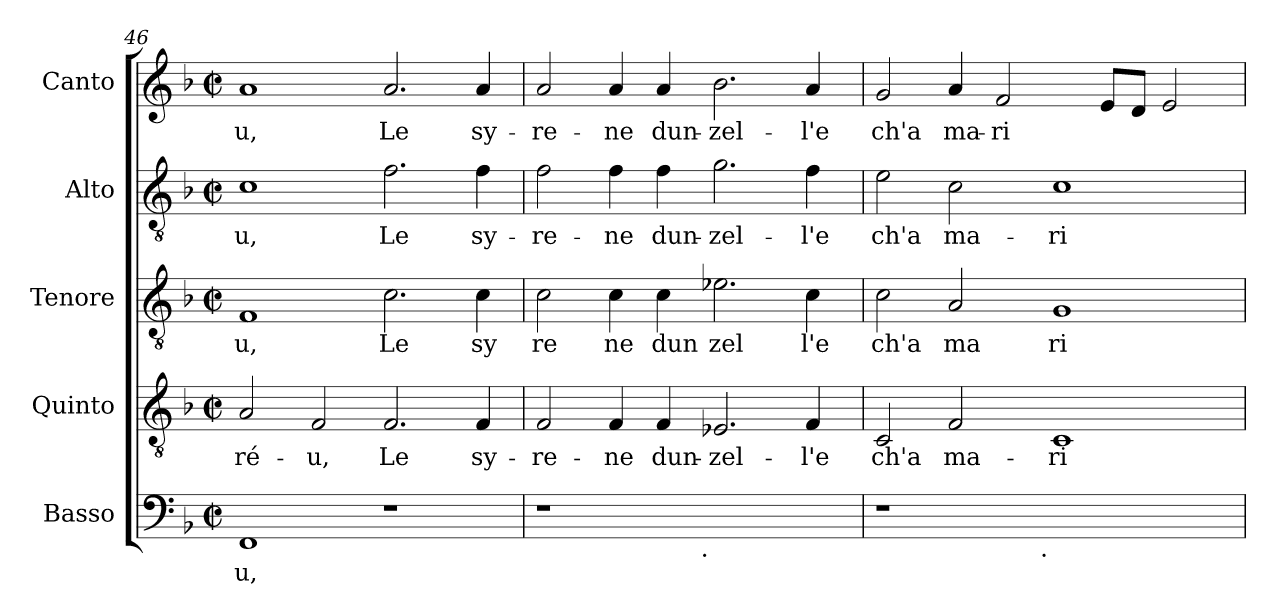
**kern	**text	**kern	**text	**kern	**text	**kern	**text	**kern	**text
*part5	*part5	*part4	*part4	*part3	*part3	*part2	*part2	*part1	*part1
*staff5	*staff5	*staff4	*staff4	*staff3	*staff3	*staff2	*staff2	*staff1	*staff1
*I"Basso	*	*I"Quinto	*	*I"Tenore	*	*I"Alto	*	*I"Canto	*
*I'Basso	*	*I'Quinto	*	*I'Tenore	*	*I'Alto	*	*I'Canto	*
*clefF4	*	*clefGv2	*	*clefGv2	*	*clefGv2	*	*clefG2	*
*k[b-]	*	*k[b-]	*	*k[b-]	*	*k[b-]	*	*k[b-]	*
*F:	*	*F:	*	*F:	*	*F:	*	*F:	*
*M2/2	*	*M2/2	*	*M2/2	*	*M2/2	*	*M2/2	*
*met(c|)	*	*met(c|)	*	*met(c|)	*	*met(c|)	*	*met(c|)	*
=46	=46	=46	=46	=46	=46	=46	=46	=46	=46
!	!LO:LY:b:cj	!	!LO:LY:b:cj	!	!LO:LY:b:cj	!	!LO:LY:b:cj	!	!LO:LY:b:cj
1FF	-u,	2A/	-ré-	1F	u,	1c	-u,	1a	-u,
!	!	!	!LO:LY:b:cj	!	!	!	!	!	!
.	.	2F/	-u,	.	.	.	.	.	.
!	!	!	!LO:LY:b:cj	!	!LO:LY:b:cj	!	!LO:LY:b:cj	!	!LO:LY:b:cj
1r	.	2.F/	Le	2.c\	Le	2.f\	Le	2.a/	Le
!	!	!	!LO:LY:b:cj	!	!LO:LY:b:cj	!	!LO:LY:b:cj	!	!LO:LY:b:cj
.	.	4F/	sy-	4c\	sy	4f\	sy-	4a/	sy-
=47	=47	=47	=47	=47	=47	=47	=47	=47	=47
!	!	!	!LO:LY:b:cj	!	!LO:LY:b:cj	!	!LO:LY:b:cj	!	!LO:LY:b:cj
*^	*	*	*	*	*	*	*	*	*
1r	2ryy	.	2F/	-re-	2c\	re	2f\	-re-	2a/	-re-
!	!	!	!	!LO:LY:b:cj	!	!LO:LY:b:cj	!	!LO:LY:b:cj	!	!LO:LY:b:cj
.	4...ryy	.	4F/	-ne	4c\	ne	4f\	-ne	4a/	-ne
!	!	!	!	!LO:LY:b:cj	!	!LO:LY:b:cj	!	!LO:LY:b:cj	!	!LO:LY:b:cj
.	.	.	4F/	dun-	4c\	dun	4f\	dun-	4a/	dun-
!	!LO:TX:b:t=.	!	!	!	!	!	!	!	!	!
.	1ryy	.	.	.	.	.	.	.	.	.
!	!	!	!	!LO:LY:b:cj	!	!LO:LY:b:cj	!	!LO:LY:b:cj	!	!LO:LY:b:cj
1ryy	.	.	2.E-X/	-zel-	2.e-X\	zel	2.g\	-zel-	2.b-\	-zel-
!	!	!	!	!LO:LY:b:cj	!	!LO:LY:b:cj	!	!LO:LY:b:cj	!	!LO:LY:b:cj
.	.	.	4F/	-l'e	4c\	l'e	4f\	-l'e	4a/	-l'e
.	32ryy	.	.	.	.	.	.	.	.	.
=48	=48	=48	=48	=48	=48	=48	=48	=48	=48	=48
!	!	!	!	!LO:LY:b:cj	!	!LO:LY:b:cj	!	!LO:LY:b:cj	!	!LO:LY:b:cj
1r	2ryy	.	2C/	ch'a	2c\	ch'a	2e\	ch'a	2g/	ch'a
!	!	!	!	!LO:LY:b:cj	!	!LO:LY:b:cj	!	!LO:LY:b:cj	!	!LO:LY:b:cj
.	4...ryy	.	2F/	ma-	2A/	ma	2c\	ma-	4a/	ma-
!	!	!	!	!	!	!	!	!	!	!LO:LY:b:cj
.	.	.	.	.	.	.	.	.	2f/	-ri-
!	!LO:TX:b:t=.	!	!	!	!	!	!	!	!	!
.	1ryy	.	.	.	.	.	.	.	.	.
!	!	!	!	!LO:LY:b:cj	!	!LO:LY:b:cj	!	!LO:LY:b:cj	!	!
1ryy	.	.	1C	-ri-	1G	ri	1c	-ri-	.	.
!	!	!	!	!	!	!	!	!	!	!LO:LY:b:cj
.	.	.	.	.	.	.	.	.	8e/L	--
!	!	!	!	!	!	!	!	!	!	!LO:LY:b:cj
.	.	.	.	.	.	.	.	.	8d/J	--
!	!	!	!	!	!	!	!	!	!	!LO:LY:b:cj
.	.	.	.	.	.	.	.	.	2e/	--
.	32ryy	.	.	.	.	.	.	.	.	.
*v	*v	*	*	*	*	*	*	*	*	*
=	=	=	=	=	=	=	=	=	=
*-	*-	*-	*-	*-	*-	*-	*-	*-	*-
